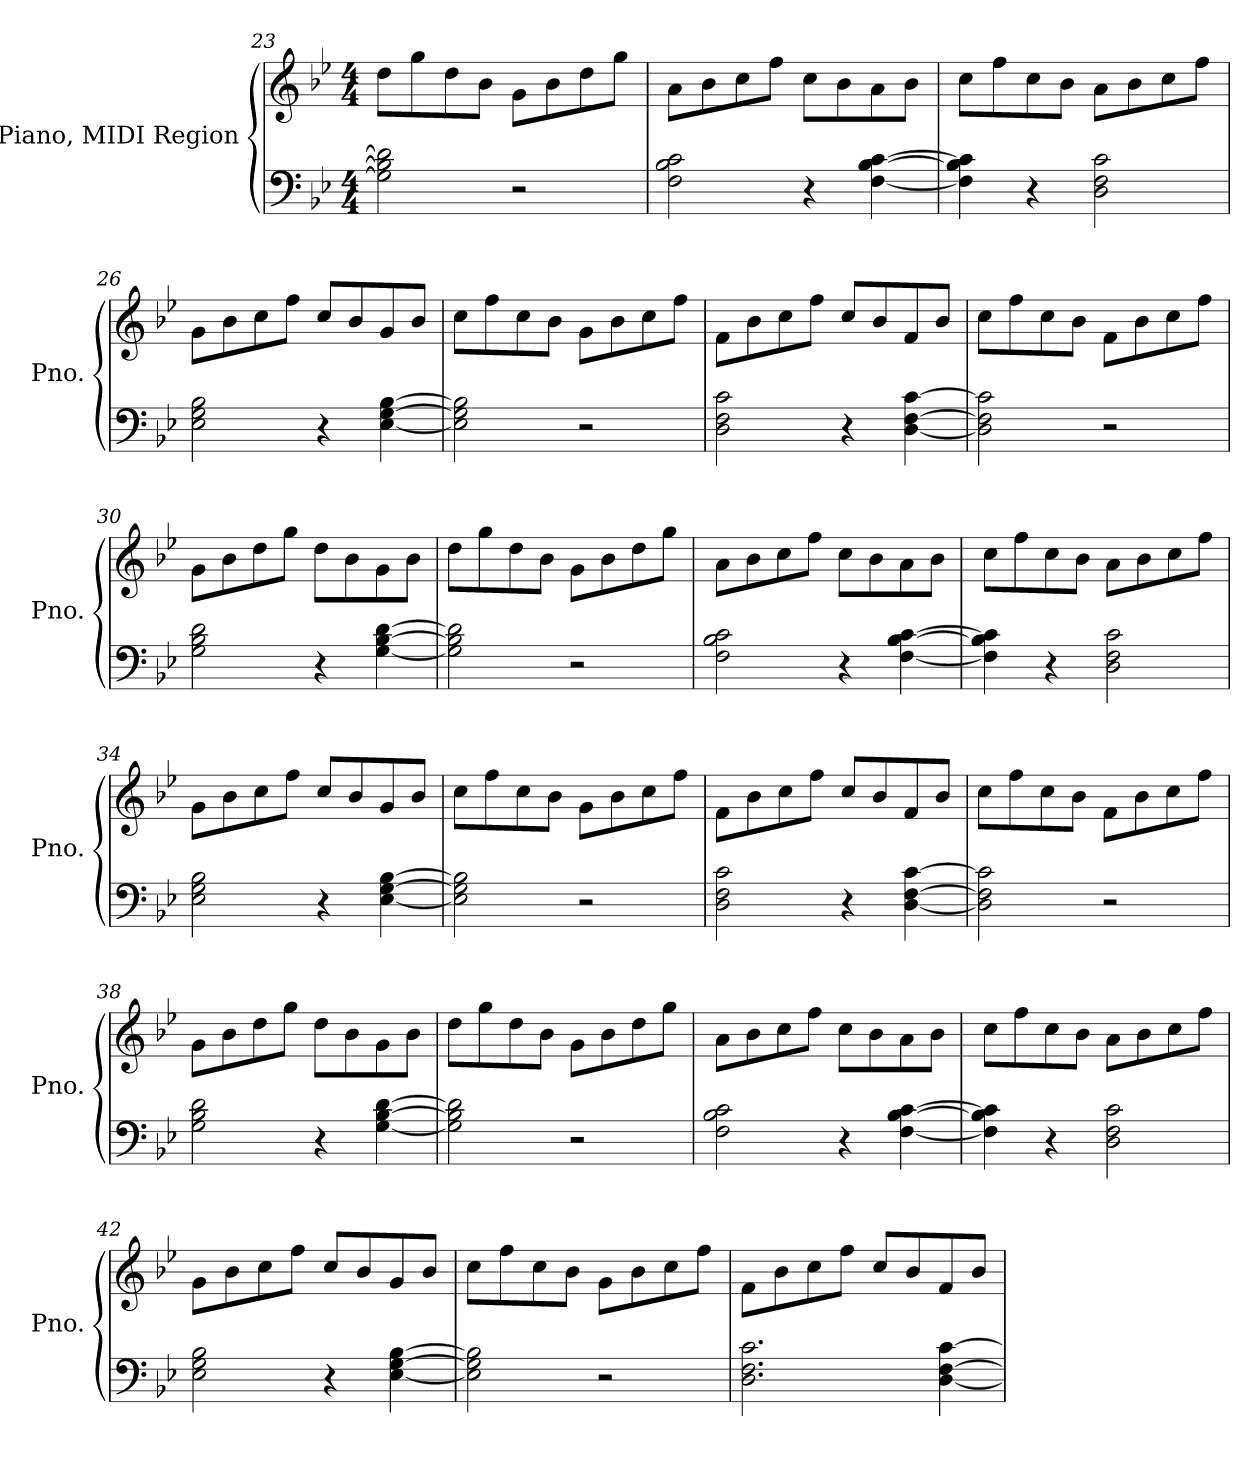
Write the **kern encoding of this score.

**kern	**kern
*part1	*part1
*staff2	*staff1
*I"Piano, MIDI Region	*
*I'Pno.	*
*clefF4	*clefG2
*k[b-e-]	*k[b-e-]
*M4/4	*M4/4
=23	=23
2G\] 2B-\] 2d\]	8dd\L
.	8gg\
.	8dd\
.	8b-\J
2r	8g\L
.	8b-\
.	8dd\
.	8gg\J
=24	=24
2F\ 2B-\ 2c\	8a\L
.	8b-\
.	8cc\
.	8ff\J
4r	8cc\L
.	8b-\
[4F\ [4B-\ [4c\	8a\
.	8b-\J
=25	=25
4F\] 4B-\] 4c\]	8cc\L
.	8ff\
4r	8cc\
.	8b-\J
2D\ 2F\ 2c\	8a\L
.	8b-\
.	8cc\
.	8ff\J
!!LO:LB:g=z
=26	=26
2E-\ 2G\ 2B-\	8g\L
.	8b-\
.	8cc\
.	8ff\J
4r	8cc/L
.	8b-/
[4E-\ [4G\ [4B-\	8g/
.	8b-/J
=27	=27
2E-\] 2G\] 2B-\]	8cc\L
.	8ff\
.	8cc\
.	8b-\J
2r	8g\L
.	8b-\
.	8cc\
.	8ff\J
=28	=28
2D\ 2F\ 2c\	8f\L
.	8b-\
.	8cc\
.	8ff\J
4r	8cc/L
.	8b-/
[4D\ [4F\ [4c\	8f/
.	8b-/J
=29	=29
2D\] 2F\] 2c\]	8cc\L
.	8ff\
.	8cc\
.	8b-\J
2r	8f\L
.	8b-\
.	8cc\
.	8ff\J
=30	=30
2G\ 2B-\ 2d\	8g\L
.	8b-\
.	8dd\
.	8gg\J
4r	8dd\L
.	8b-\
[4G\ [4B-\ [4d\	8g\
.	8b-\J
!!LO:PB:g=z
=31	=31
2G\] 2B-\] 2d\]	8dd\L
.	8gg\
.	8dd\
.	8b-\J
2r	8g\L
.	8b-\
.	8dd\
.	8gg\J
=32	=32
2F\ 2B-\ 2c\	8a\L
.	8b-\
.	8cc\
.	8ff\J
4r	8cc\L
.	8b-\
[4F\ [4B-\ [4c\	8a\
.	8b-\J
=33	=33
4F\] 4B-\] 4c\]	8cc\L
.	8ff\
4r	8cc\
.	8b-\J
2D\ 2F\ 2c\	8a\L
.	8b-\
.	8cc\
.	8ff\J
=34	=34
2E-\ 2G\ 2B-\	8g\L
.	8b-\
.	8cc\
.	8ff\J
4r	8cc/L
.	8b-/
[4E-\ [4G\ [4B-\	8g/
.	8b-/J
=35	=35
2E-\] 2G\] 2B-\]	8cc\L
.	8ff\
.	8cc\
.	8b-\J
2r	8g\L
.	8b-\
.	8cc\
.	8ff\J
!!LO:LB:g=z
=36	=36
2D\ 2F\ 2c\	8f\L
.	8b-\
.	8cc\
.	8ff\J
4r	8cc/L
.	8b-/
[4D\ [4F\ [4c\	8f/
.	8b-/J
=37	=37
2D\] 2F\] 2c\]	8cc\L
.	8ff\
.	8cc\
.	8b-\J
2r	8f\L
.	8b-\
.	8cc\
.	8ff\J
=38	=38
2G\ 2B-\ 2d\	8g\L
.	8b-\
.	8dd\
.	8gg\J
4r	8dd\L
.	8b-\
[4G\ [4B-\ [4d\	8g\
.	8b-\J
=39	=39
2G\] 2B-\] 2d\]	8dd\L
.	8gg\
.	8dd\
.	8b-\J
2r	8g\L
.	8b-\
.	8dd\
.	8gg\J
=40	=40
2F\ 2B-\ 2c\	8a\L
.	8b-\
.	8cc\
.	8ff\J
4r	8cc\L
.	8b-\
[4F\ [4B-\ [4c\	8a\
.	8b-\J
!!LO:LB:g=z
=41	=41
4F\] 4B-\] 4c\]	8cc\L
.	8ff\
4r	8cc\
.	8b-\J
2D\ 2F\ 2c\	8a\L
.	8b-\
.	8cc\
.	8ff\J
=42	=42
2E-\ 2G\ 2B-\	8g\L
.	8b-\
.	8cc\
.	8ff\J
4r	8cc/L
.	8b-/
[4E-\ [4G\ [4B-\	8g/
.	8b-/J
=43	=43
2E-\] 2G\] 2B-\]	8cc\L
.	8ff\
.	8cc\
.	8b-\J
2r	8g\L
.	8b-\
.	8cc\
.	8ff\J
=44	=44
2.D\ 2.F\ 2.c\	8f\L
.	8b-\
.	8cc\
.	8ff\J
.	8cc/L
.	8b-/
[4D\ [4F\ [4c\	8f/
.	8b-/J
=	=
*-	*-
